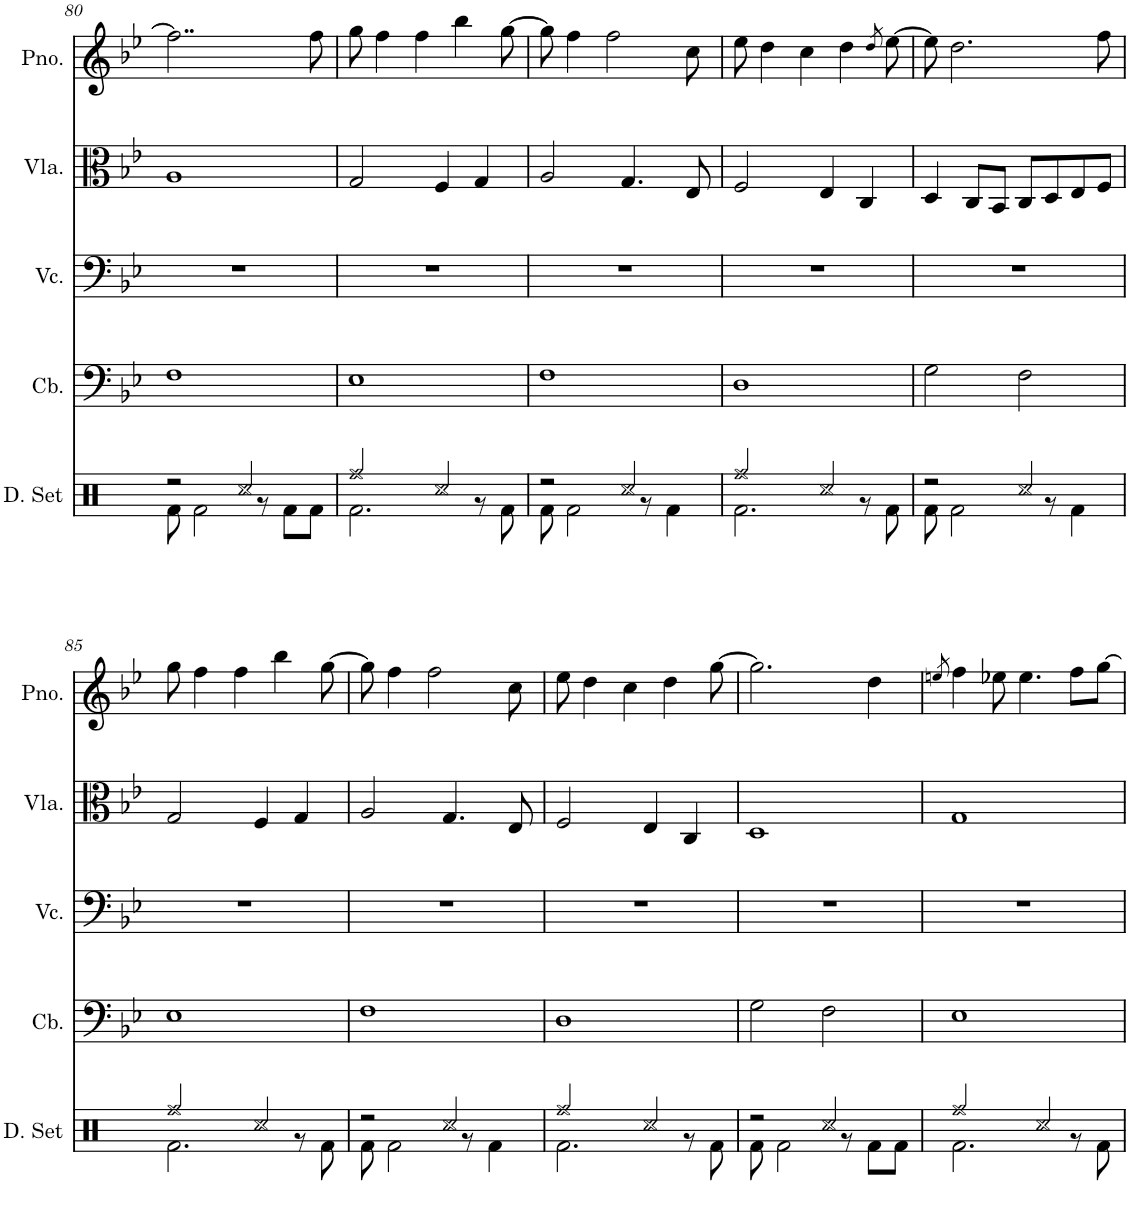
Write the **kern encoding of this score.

**kern	**kern	**kern	**kern	**kern
*part5	*part4	*part3	*part2	*part1
*staff5	*staff4	*staff3	*staff2	*staff1
*I"Drumset	*I"Contrabass	*I"Violoncello	*I"Viola	*I"Piano
*I'D. Set	*I'Cb.	*I'Vc.	*I'Vla.	*I'Pno.
!!LO:PB:g=z
*clefX	*clefF4	*clefF4	*clefC3	*clefG2
*	*Trd7c12	*	*	*
*k[]	*k[b-e-]	*k[b-e-]	*k[b-e-]	*k[b-e-]
*M4/4	*M4/4	*M4/4	*M4/4	*M4/4
=80	=80	=80	=80	=80
*^	*	*	*	*
2r	8Rf\	1F	1r	1A	2..ff\]
.	2Rf\	.	.	.	.
2Rcc/	.	.	.	.	.
.	8r	.	.	.	.
.	8Rf\L	.	.	.	.
.	8Rf\J	.	.	.	8ff\
=81	=81	=81	=81	=81	=81
2Rff/	2.Rf\	1E-	1r	2G/	8gg\
.	.	.	.	.	4ff\
.	.	.	.	.	4ff\
2Rcc/	.	.	.	4F/	.
.	.	.	.	.	4bb-\
.	8r	.	.	4G/	.
.	8Rf\	.	.	.	[8gg\
=82	=82	=82	=82	=82	=82
2r	8Rf\	1F	1r	2A/	8gg\]
.	2Rf\	.	.	.	4ff\
.	.	.	.	.	2ff\
2Rcc/	.	.	.	4.G/	.
.	8r	.	.	.	.
.	4Rf\	.	.	.	.
.	.	.	.	8E-/	8cc\
=83	=83	=83	=83	=83	=83
2Rff/	2.Rf\	1D	1r	2F/	8ee-\
.	.	.	.	.	4dd\
.	.	.	.	.	4cc\
2Rcc/	.	.	.	4E-/	.
.	.	.	.	.	4dd\
.	8r	.	.	4C/	.
.	.	.	.	.	8qdd/
.	8Rf\	.	.	.	[8ee-\
=84	=84	=84	=84	=84	=84
2r	8Rf\	2G\	1r	4D/	8ee-\]
.	2Rf\	.	.	.	2.dd\
.	.	.	.	8C/L	.
.	.	.	.	8BB-/J	.
2Rcc/	.	2F\	.	8C/L	.
.	8r	.	.	8D/	.
.	4Rf\	.	.	8E-/	.
.	.	.	.	8F/J	8ff\
!!LO:LB:g=z
=85	=85	=85	=85	=85	=85
2Rff/	2.Rf\	1E-	1r	2G/	8gg\
.	.	.	.	.	4ff\
.	.	.	.	.	4ff\
2Rcc/	.	.	.	4F/	.
.	.	.	.	.	4bb-\
.	8r	.	.	4G/	.
.	8Rf\	.	.	.	[8gg\
=86	=86	=86	=86	=86	=86
2r	8Rf\	1F	1r	2A/	8gg\]
.	2Rf\	.	.	.	4ff\
.	.	.	.	.	2ff\
2Rcc/	.	.	.	4.G/	.
.	8r	.	.	.	.
.	4Rf\	.	.	.	.
.	.	.	.	8E-/	8cc\
=87	=87	=87	=87	=87	=87
2Rff/	2.Rf\	1D	1r	2F/	8ee-\
.	.	.	.	.	4dd\
.	.	.	.	.	4cc\
2Rcc/	.	.	.	4E-/	.
.	.	.	.	.	4dd\
.	8r	.	.	4C/	.
.	8Rf\	.	.	.	[8gg\
=88	=88	=88	=88	=88	=88
2r	8Rf\	2G\	1r	1D	2.gg\]
.	2Rf\	.	.	.	.
2Rcc/	.	2F\	.	.	.
.	8r	.	.	.	.
.	8Rf\L	.	.	.	4dd\
.	8Rf\J	.	.	.	.
=89	=89	=89	=89	=89	=89
.	.	.	.	.	8qeen/
2Rff/	2.Rf\	1E-	1r	1G	4ff\
.	.	.	.	.	8ee-X\
.	.	.	.	.	4.ee-\
2Rcc/	.	.	.	.	.
.	8r	.	.	.	8ff\L
.	8Rf\	.	.	.	[8gg\J
*v	*v	*	*	*	*
=	=	=	=	=
*-	*-	*-	*-	*-
